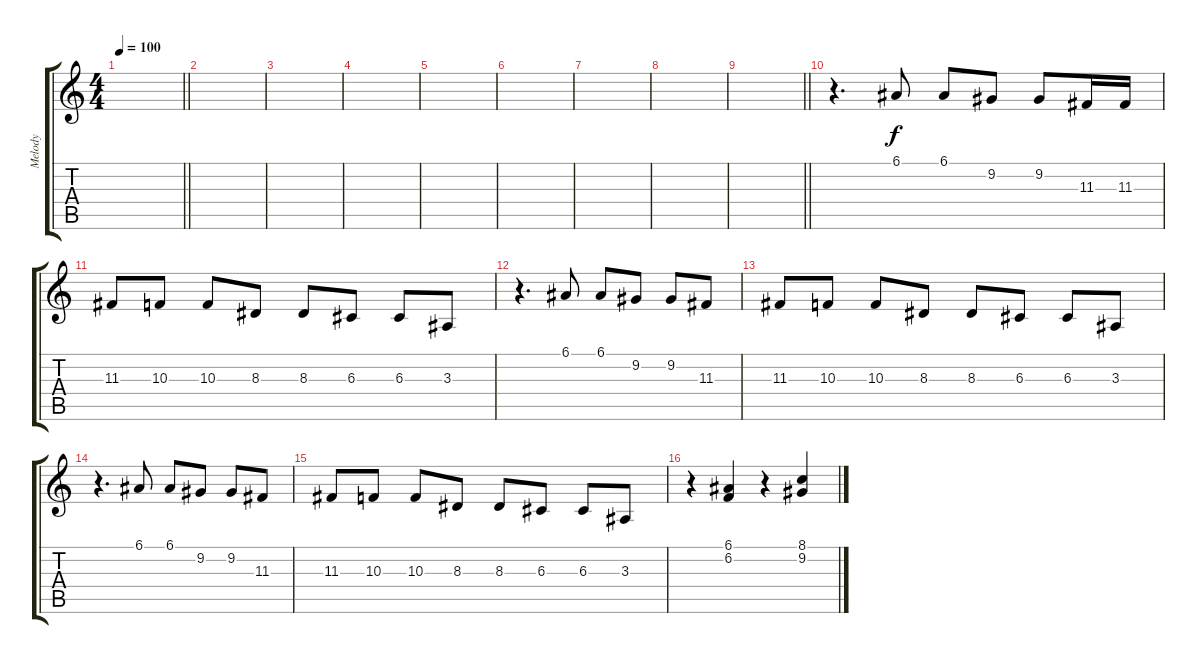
\track ("Melody" "Melody") {instrument flute}
\staff {score tabs}
\tuning (E4 B3 G3 D3 A2 E2) {hide}
\ts (4 4)
\tempo 100
\clef g2
\barLineRight lightlight
\ks c
|
\section ("" "")
|
|
|
|
|
|
|
\barLineRight lightlight
|
r.4{d} 6.1.8 6.1.8 9.2.8 9.2.8 11.3.16 11.3.16 |
11.3.8 10.3.8 10.3.8 8.3.8 8.3.8 6.3.8 6.3.8 3.3.8 |
r.4{d} 6.1.8 6.1.8 9.2.8 9.2.8 11.3.8 |
11.3.8 10.3.8 10.3.8 8.3.8 8.3.8 6.3.8 6.3.8 3.3.8 |
r.4{d} 6.1.8 6.1.8 9.2.8 9.2.8 11.3.8 |
11.3.8 10.3.8 10.3.8 8.3.8 8.3.8 6.3.8 6.3.8 3.3.8 |
r.4 (6.1 6.2).4 r.4 (8.1 9.2).4
